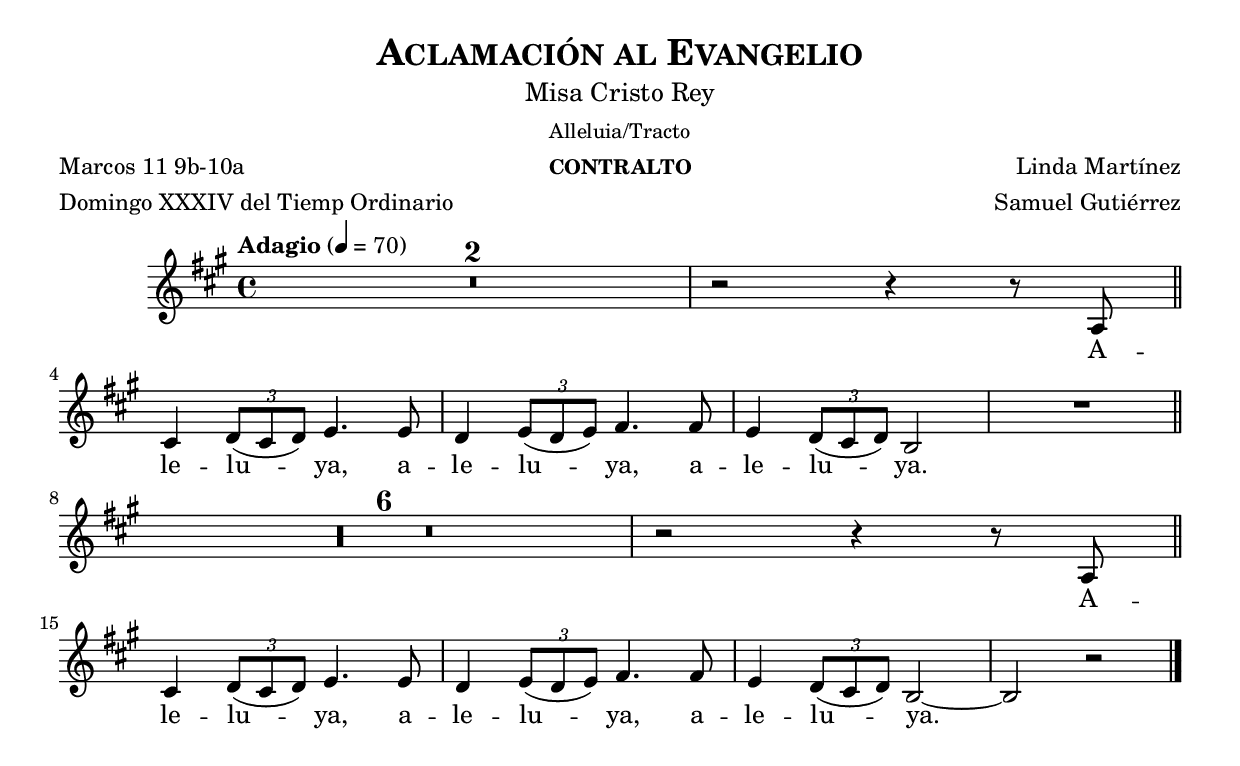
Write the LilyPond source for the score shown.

%  Aclamaicion al Evangelio - Melody inspired by the compositions of Mons Marco Frisina
%  Music and accompaniment by serachsam

\language "espanol"
\version "2.23.2"

% --- Global parameters
particle = 1
jump = \break

% --- Includes
\include "global.ily"
alto_music = \relative do' {
  \compressEmptyMeasures
  \dynamicUp

  R1*2 |
  r2 r4 r8 la8 | #(if (= particle 1) jump "") % 3
  dos4 \tuplet 3/2 { re8( dos re) } mi4. mi8 |
  re4 \tuplet 3/2 { mi8( re mi) } fas4. fas8 |
  mi4 \tuplet 3/2 { re8( dos re) } si2 |
  R1 | #(if (= particle 1) jump "") % 7
  R1*6 |
  r2 r4 r8 la8 | #(if (= particle 1) jump "") % 14
  dos4 \tuplet 3/2 { re8( dos re) } mi4. mi8 |
  re4 \tuplet 3/2 { mi8( re mi) } fas4. fas8 |
  mi4 \tuplet 3/2 { re8( dos re) } si2~ |
  si2 r |
}

alto_lyrics = \lyricmode {
  A -- le -- lu -- ya,
  a -- le -- lu -- ya,
  a -- le -- lu -- ya.

  A -- le -- lu -- ya,
  a -- le -- lu -- ya,
  a -- le -- lu -- ya.
}


% --- Global size
% #(set-global-staff-size 20)

% --- Header
\header {
  title = \markup{\smallCaps \title}
  subtitle = \markup{\medium \subtitle}
  subsubtitle = \markup{\medium \subsubtitle}
  instrument = \markup{\caps "contralto"}
  poet = \markup {\left-column {\poet \plus}}
  composer = \markup {\right-column {\autor \arranger}}
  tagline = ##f
  breakbefore = ##t
}

% --- Music

% --- Harmony

% --- Sheet
\score {
  <<
    \new Staff { <<
      \set Staff.midiInstrument = #"clarinet"
      \new Voice = "alto" { << \global \alto_music >> }
      \new Lyrics \lyricsto "alto" { \alto_lyrics }
    >> }
  >>
  \midi { }
  \layout { }
}

% --- Paper
\paper{
  #(set-default-paper-size "letter")
}
